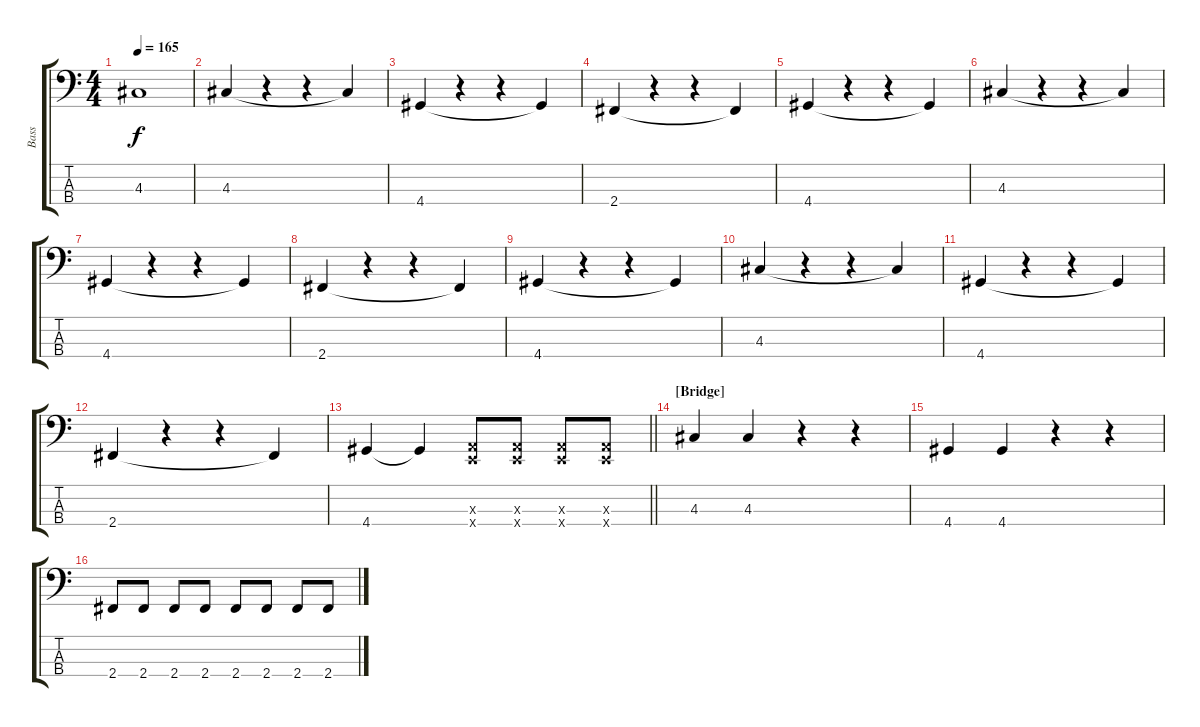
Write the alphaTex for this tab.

\track ("Bass" "Bass") {instrument electricbassfinger}
\staff {score tabs}
\tuning (G2 D2 A1 E1) {hide}
\ts (4 4)
\tempo 165
\clef f4
\ks c
4.3{t}.1{dy f} |
4.3.4 r.4 r.4 4.3{t}.4 |
4.4.4 r.4 r.4 4.4{t}.4 |
2.4.4 r.4 r.4 2.4{t}.4 |
4.4.4 r.4 r.4 4.4{t}.4 |
4.3.4 r.4 r.4 4.3{t}.4 |
4.4.4 r.4 r.4 4.4{t}.4 |
2.4.4 r.4 r.4 2.4{t}.4 |
4.4.4 r.4 r.4 4.4{t}.4 |
4.3.4 r.4 r.4 4.3{t}.4 |
4.4.4 r.4 r.4 4.4{t}.4 |
2.4.4 r.4 r.4 2.4{t}.4 |
\barLineRight lightlight
4.4.4 4.4{t}.4 (0.3{x} 0.4{x}).8 (0.3{x} 0.4{x}).8 (0.3{x} 0.4{x}).8 (0.3{x} 0.4{x}).8 |
\section ("" "[Bridge]")
4.3.4 4.3.4 r.4 r.4 |
4.4.4 4.4.4 r.4 r.4 |
2.4.8 2.4.8 2.4.8 2.4.8 2.4.8 2.4.8 2.4.8 2.4.8
